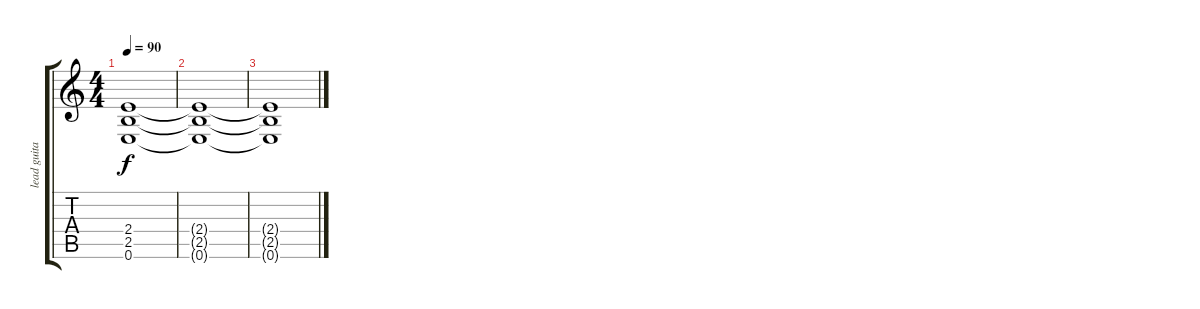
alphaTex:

\track ("lead guitar" "lead guita") {instrument distortionguitar}
\staff {score tabs}
\tuning (E4 B3 G3 D3 A2 E2) {hide}
\ts (4 4)
\tempo 90
\clef g2
\ks c
(2.4{t} 2.5{t} 0.6{t}).1{dy f} |
(2.4{t} 2.5{t} 0.6{t}).1 |
(2.4{t} 2.5{t} 0.6{t}).1
